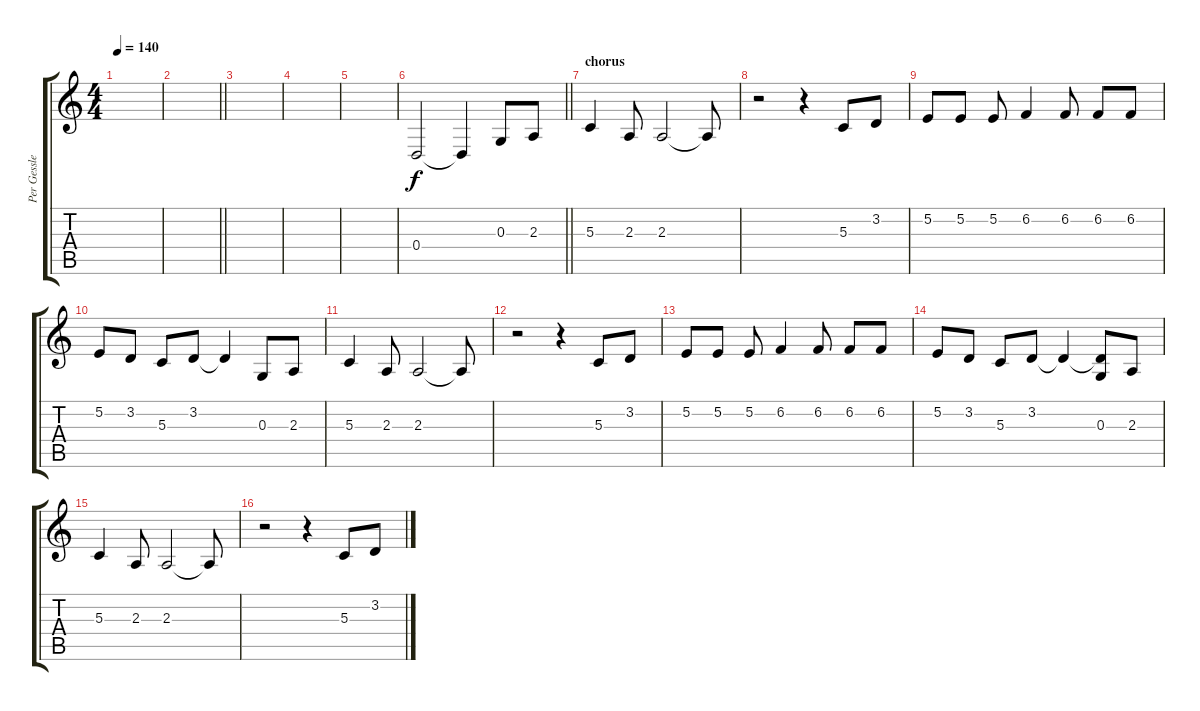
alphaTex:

\track ("Per Gessle" "Per Gessle") {instrument lead6voice}
\staff {score tabs}
\tuning (E4 B3 G3 D3 A2 E2) {hide}
\ts (4 4)
\tempo 140
\clef g2
\ks c
|
\barLineRight lightlight
|
|
|
|
\barLineRight lightlight
0.4.2 0.4{t}.4 0.3.8 2.3.8 |
\section ("" "chorus")
5.3.4 2.3.8 2.3.2 2.3{t}.8 |
r.2 r.4 5.3.8 3.2.8 |
5.2.8 5.2.8 5.2.8 6.2.4 6.2.8 6.2.8 6.2.8 |
5.2.8 3.2.8 5.3.8 3.2.8 3.2{t}.4 0.3.8 2.3.8 |
5.3.4 2.3.8 2.3.2 2.3{t}.8 |
r.2 r.4 5.3.8 3.2.8 |
5.2.8 5.2.8 5.2.8 6.2.4 6.2.8 6.2.8 6.2.8 |
5.2.8 3.2.8 5.3.8 3.2.8 3.2{t}.4 (3.2{t} 0.3).8 2.3.8 |
5.3.4 2.3.8 2.3.2 2.3{t}.8 |
r.2 r.4 5.3.8 3.2.8
